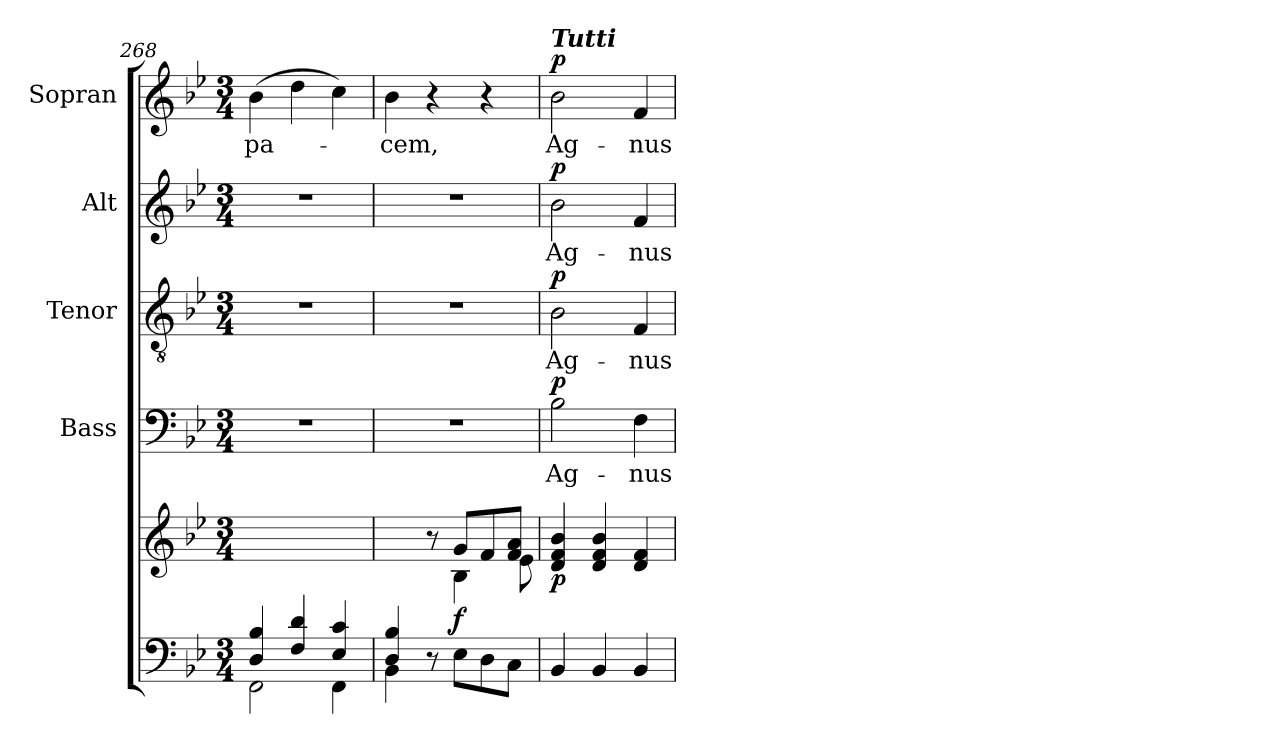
**kern	**kern	**dynam	**kern	**text	**dynam	**kern	**text	**dynam	**kern	**text	**dynam	**kern	**text	**dynam
*part5	*part5	*part5	*part4	*part4	*part4	*part3	*part3	*part3	*part2	*part2	*part2	*part1	*part1	*part1
*staff6	*staff5	*staff5/6	*staff4	*staff4	*staff4	*staff3	*staff3	*staff3	*staff2	*staff2	*staff2	*staff1	*staff1	*staff1
*	*	*	*I"Bass	*	*	*I"Tenor	*	*	*I"Alt	*	*	*I"Sopran	*	*
*	*	*	*I'B.	*	*	*I'T.	*	*	*I'A.	*	*	*I'S.	*	*
*clefF4	*clefG2	*	*clefF4	*	*	*clefGv2	*	*	*clefG2	*	*	*clefG2	*	*
*k[b-e-]	*k[b-e-]	*	*k[b-e-]	*	*	*k[b-e-]	*	*	*k[b-e-]	*	*	*k[b-e-]	*	*
*B-:	*B-:	*	*B-:	*	*	*B-:	*	*	*B-:	*	*	*B-:	*	*
*M3/4	*M3/4	*	*M3/4	*	*	*M3/4	*	*	*M3/4	*	*	*M3/4	*	*
=268	=268	=268	=268	=268	=268	=268	=268	=268	=268	=268	=268	=268	=268	=268
*^	*	*	*	*	*	*	*	*	*	*	*	*	*	*
!	!	!	!	!	!	!	!	!	!	!	!	!	!	!LO:LY:b	!
4D/ 4B-/	2FF\	2.ryy	.	2.r	.	.	2.r	.	.	2.r	.	.	(>4b-\	pa-	.
4F/ 4d/	.	.	.	.	.	.	.	.	.	.	.	.	4dd\	.	.
4E-/ 4c/	4FF\	.	.	.	.	.	.	.	.	.	.	.	4cc\)	.	.
=269	=269	=269	=269	=269	=269	=269	=269	=269	=269	=269	=269	=269	=269	=269	=269
*	*	*^	*	*	*	*	*	*	*	*	*	*	*	*	*
!	!	!	!	!	!	!	!	!	!	!	!	!	!	!	!LO:LY:b	!
4D/ 4B-/	4BB-\	4ryy	4.ryy	.	2.r	.	.	2.r	.	.	2.r	.	.	4b-\	-cem,	.
2ryy	8r	8r	.	.	.	.	.	.	.	.	.	.	.	4r	.	.
!	!	!	!	!LO:DY:b	!	!	!	!	!	!	!	!	!	!	!	!
.	8E-\L	8g/L	4B-\	f	.	.	.	.	.	.	.	.	.	.	.	.
.	8D\	8f/	.	.	.	.	.	.	.	.	.	.	.	4r	.	.
.	8C\J	8f/ 8a/J	8e-\	.	.	.	.	.	.	.	.	.	.	.	.	.
!!LO:PB:g=z
=270	=270	=270	=270	=270	=270	=270	=270	=270	=270	=270	=270	=270	=270	=270	=270	=270
!	!	!	!	!	!	!	!	!	!	!	!	!	!	!LO:TX:a:Bi:t=Tutti	!	!
!	!	!	!	!LO:DY:b	!	!LO:LY:b	!LO:DY:a	!	!LO:LY:b	!LO:DY:a	!	!LO:LY:b	!LO:DY:a	!	!LO:LY:b	!LO:DY:a
*v	*v	*	*	*	*	*	*	*	*	*	*	*	*	*	*	*
*	*v	*v	*	*	*	*	*	*	*	*	*	*	*	*	*
4BB-/	4d/ 4f/ 4b-/	p	2B-\	Ag-	p	2B-\	Ag-	p	2b-\	Ag-	p	2b-\	Ag-	p
4BB-/	4d/ 4f/ 4b-/	.	.	.	.	.	.	.	.	.	.	.	.	.
!	!	!	!	!LO:LY:b	!	!	!LO:LY:b	!	!	!LO:LY:b	!	!	!LO:LY:b	!
4BB-/	4d/ 4f/	.	4F\	-nus	.	4F/	-nus	.	4f/	-nus	.	4f/	-nus	.
=	=	=	=	=	=	=	=	=	=	=	=	=	=	=
*-	*-	*-	*-	*-	*-	*-	*-	*-	*-	*-	*-	*-	*-	*-
